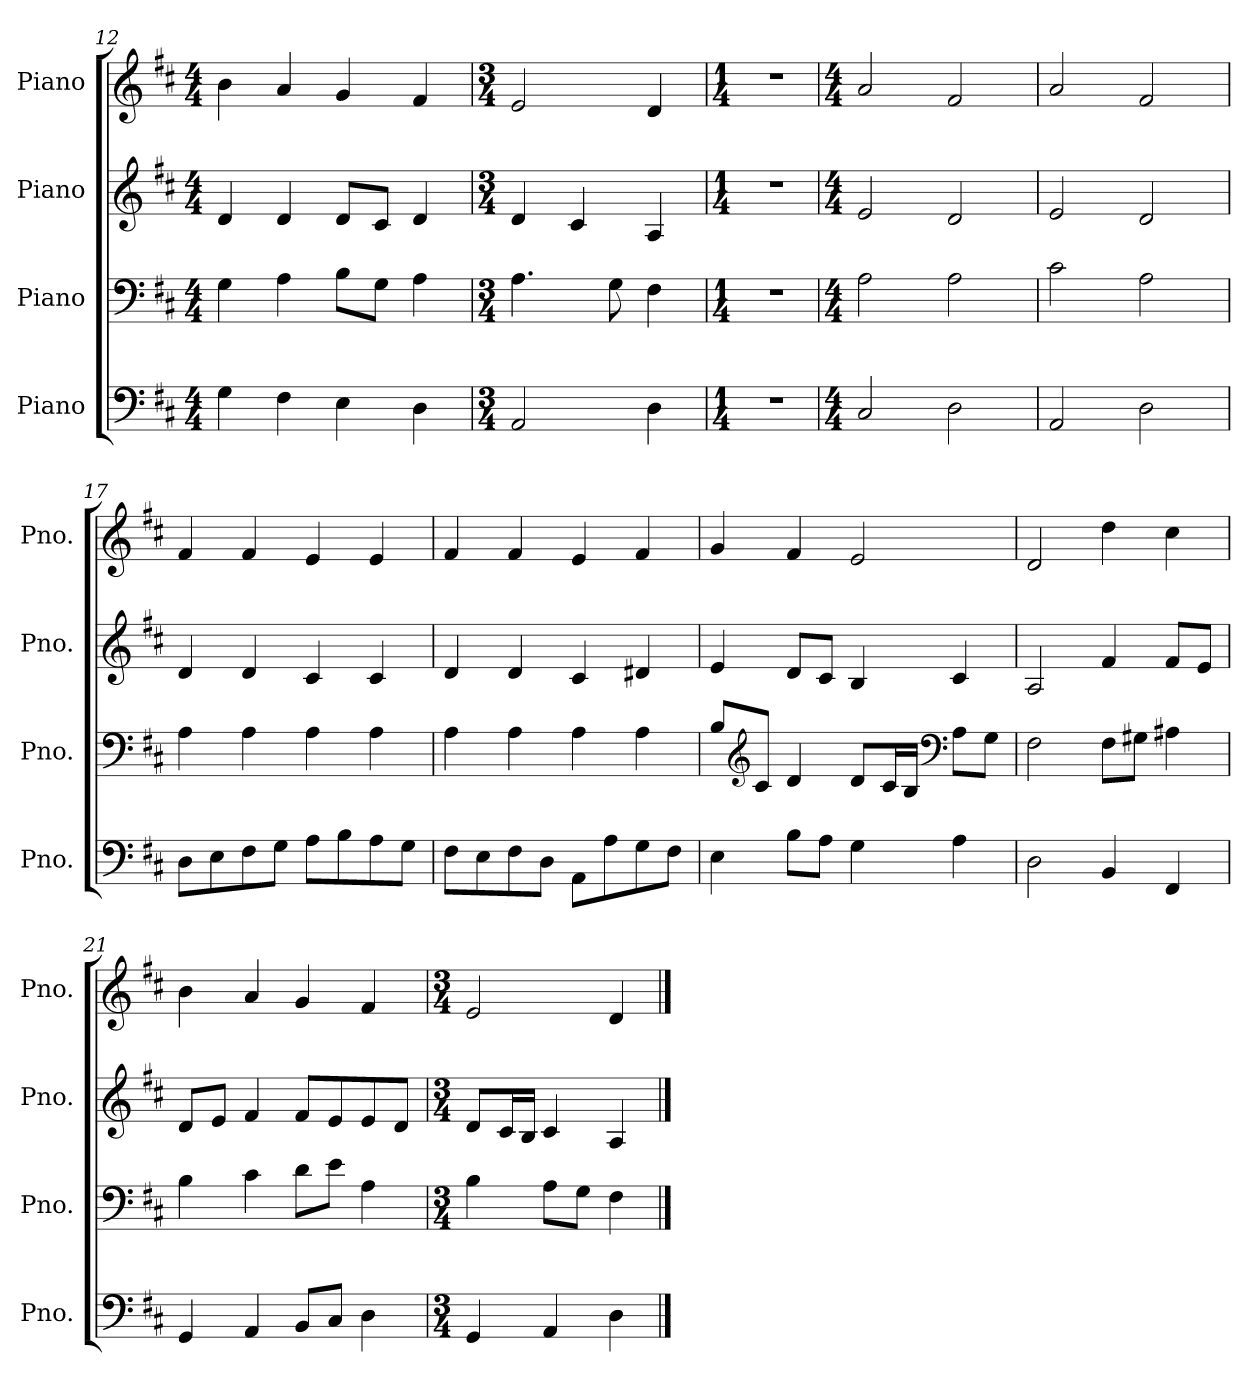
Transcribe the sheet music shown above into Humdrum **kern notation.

**kern	**kern	**kern	**kern
*part4	*part3	*part2	*part1
*staff4	*staff3	*staff2	*staff1
*I"Piano	*I"Piano	*I"Piano	*I"Piano
*I'Pno.	*I'Pno.	*I'Pno.	*I'Pno.
*clefF4	*clefF4	*clefG2	*clefG2
*k[f#c#]	*k[f#c#]	*k[f#c#]	*k[f#c#]
*M4/4	*M4/4	*M4/4	*M4/4
=12	=12	=12	=12
4G\	4G\	4d/	4b\
4F#\	4A\	4d/	4a/
4E\	8B\L	8d/L	4g/
.	8G\J	8c#/J	.
4D\	4A\	4d/	4f#/
=13	=13	=13	=13
*M3/4	*M3/4	*M3/4	*M3/4
2AA/	4.A\	4d/	2e/
.	.	4c#/	.
.	8G\	.	.
4D\	4F#\	4A/	4d/
=14	=14	=14	=14
*M1/4	*M1/4	*M1/4	*M1/4
4r	4r	4r	4r
=15	=15	=15	=15
*M4/4	*M4/4	*M4/4	*M4/4
2C#/	2A\	2e/	2a/
2D\	2A\	2d/	2f#/
=16	=16	=16	=16
2AA/	2c#\	2e/	2a/
2D\	2A\	2d/	2f#/
!!LO:PB:g=z
=17	=17	=17	=17
8D\L	4A\	4d/	4f#/
8E\	.	.	.
8F#\	4A\	4d/	4f#/
8G\J	.	.	.
8A\L	4A\	4c#/	4e/
8B\	.	.	.
8A\	4A\	4c#/	4e/
8G\J	.	.	.
=18	=18	=18	=18
8F#\L	4A\	4d/	4f#/
8E\	.	.	.
8F#\	4A\	4d/	4f#/
8D\J	.	.	.
8AA\L	4A\	4c#/	4e/
8A\	.	.	.
8G\	4A\	4d#X/	4f#/
8F#\J	.	.	.
=19	=19	=19	=19
4E\	8B/L	4e/	4g/
*	*clefG2	*	*
.	8c#/J	.	.
8B\L	4d/	8d/L	4f#/
8A\J	.	8c#/J	.
4G\	8d/L	4B/	2e/
.	16c#/L	.	.
.	16B/JJ	.	.
*	*clefF4	*	*
4A\	8A\L	4c#/	.
.	8G\J	.	.
=20	=20	=20	=20
2D\	2F#\	2A/	2d/
4BB/	8F#\L	4f#/	4dd\
.	8G#X\J	.	.
4FF#/	4A#X\	8f#/L	4cc#\
.	.	8e/J	.
!!LO:LB:g=z
=21	=21	=21	=21
4GG/	4B\	8d/L	4b\
.	.	8e/J	.
4AA/	4c#\	4f#/	4a/
8BB/L	8d\L	8f#/L	4g/
8C#/J	8e\J	8e/	.
4D\	4A\	8e/	4f#/
.	.	8d/J	.
=22	=22	=22	=22
*M3/4	*M3/4	*M3/4	*M3/4
4GG/	4B\	8d/L	2e/
.	.	16c#/L	.
.	.	16B/JJ	.
4AA/	8A\L	4c#/	.
.	8G\J	.	.
4D\	4F#\	4A/	4d/
==	==	==	==
*-	*-	*-	*-
